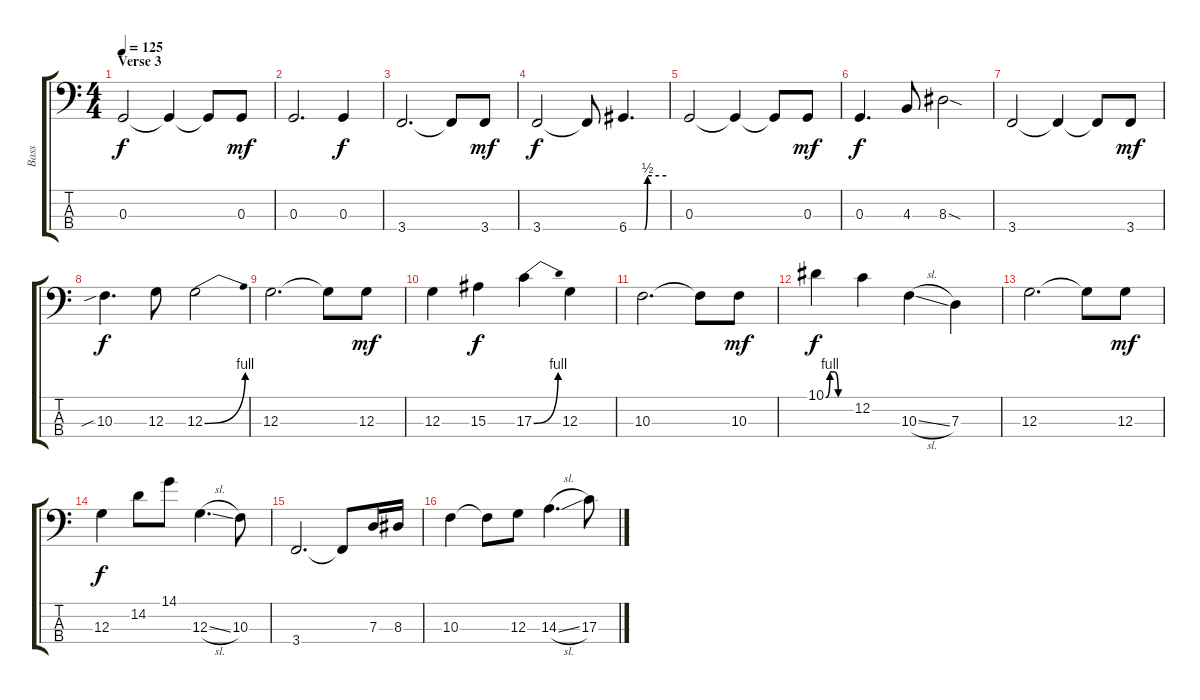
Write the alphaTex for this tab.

\track ("Bass" "Bass") {instrument fretlessbass}
\staff {score tabs}
\tuning (F2 C2 G1 D1) {hide}
\ts (4 4)
\section ("" "Verse 3")
\tempo 125
\clef f4
\ks c
0.3.2{dy f} 0.3{t}.4 0.3{t}.8 0.3.8{dy mf} |
0.3.2{d} 0.3.4{dy f} |
3.4.2{d} 3.4{t}.8 3.4.8{dy mf} |
3.4.2{dy f} 3.4{t}.8 6.4{be (custom 0 0 25 0 30 2 60 2)}.4{d} |
0.3.2 0.3{t}.4 0.3{t}.8 0.3.8{dy mf} |
0.3.4{d dy f} 4.3.8 8.3{sod}.2 |
3.4.2 3.4{t}.4 3.4{t}.8 3.4.8{dy mf} |
10.3{sib}.4{d dy f} 12.3.8 12.3{be (bend 0 0 60 4)}.2 |
12.3.2{d} 12.3{t}.8 12.3.8{dy mf} |
12.3.4 15.3.4{dy f} 17.3{be (bend 0 0 60 4)}.4 12.3.4 |
10.3.2{d} 10.3{t}.8 10.3.8{dy mf} |
10.1{be (custom 0 0 10 4 20 4 30 0 60 0)}.4{dy f} 12.2.4 10.3{sl}.4 7.3.4 |
12.3.2{d} 12.3{t}.8 12.3.8{dy mf} |
12.3.4{dy f} 14.2.8 14.1.8 12.3{sl}.4{d} 10.3.8 |
3.4.2{d} 3.4{t}.8 7.3.16 8.3.16 |
10.3.4 10.3{t}.8 12.3.8 14.3{sl}.4{d} 17.3.8
